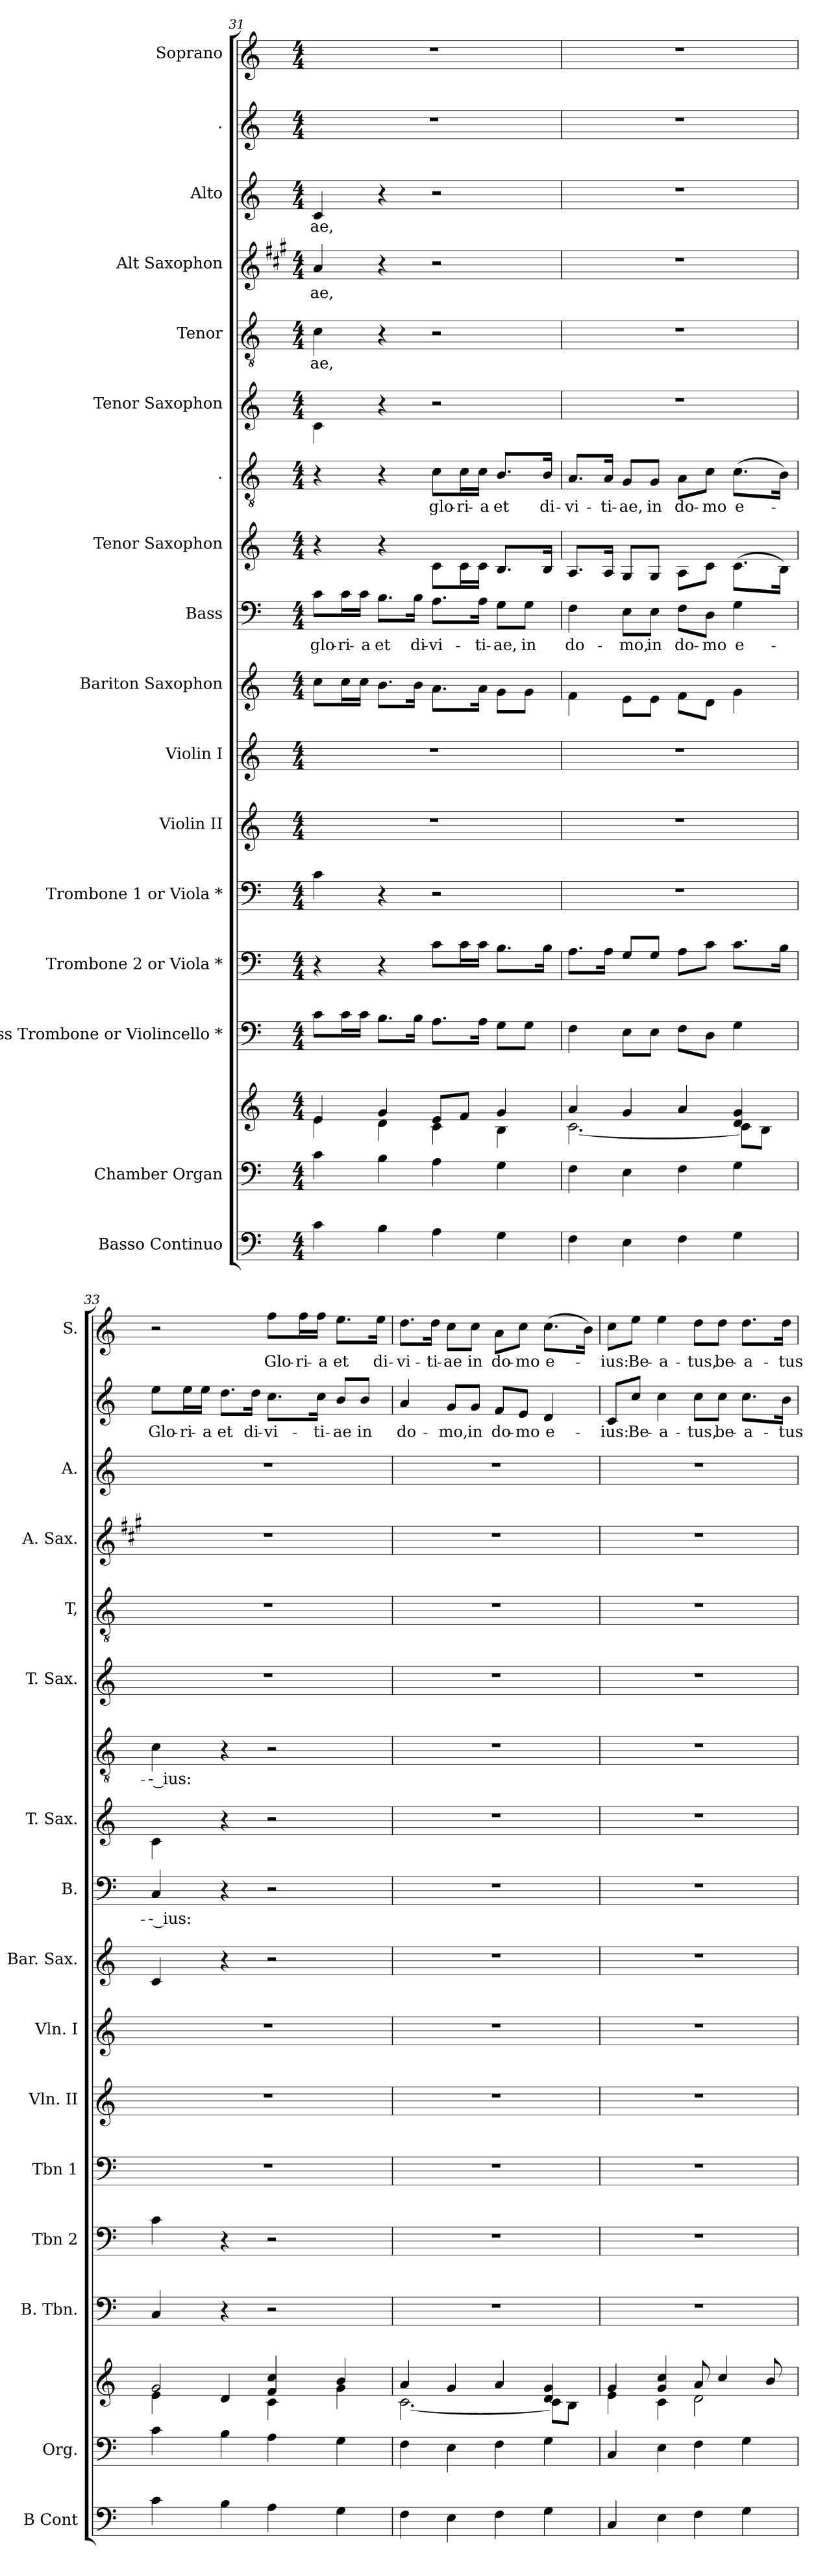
**kern	**kern	**kern	**kern	**kern	**kern	**kern	**kern	**kern	**kern	**text	**kern	**kern	**text	**kern	**kern	**text	**kern	**text	**kern	**text	**kern	**text	**kern	**text
*part17	*part16	*part16	*part15	*part14	*part13	*part12	*part11	*part10	*part9	*part9	*part8	*part7	*part7	*part6	*part5	*part5	*part4	*part4	*part3	*part3	*part2	*part2	*part1	*part1
*staff18	*staff17	*staff16	*staff15	*staff14	*staff13	*staff12	*staff11	*staff10	*staff9	*staff9	*staff8	*staff7	*staff7	*staff6	*staff5	*staff5	*staff4	*staff4	*staff3	*staff3	*staff2	*staff2	*staff1	*staff1
*I"Basso  Continuo	*I"Chamber  Organ	*	*I"Bass Trombone or Violincello *	*I"Trombone 2 or Viola *	*I"Trombone 1 or Viola *	*I"Violin II	*I"Violin I	*I"Bariton Saxophon	*I"Bass	*	*I"Tenor Saxophon	*I".	*	*I"Tenor Saxophon	*I"Tenor	*	*I"Alt Saxophon	*	*I"Alto	*	*I".	*	*I"Soprano	*
*I'B Cont	*I'Org.	*	*I'B. Tbn.	*I'Tbn 2	*I'Tbn 1	*I'Vln. II	*I'Vln. I	*I'Bar. Sax.	*I'B.	*	*I'T. Sax.	*	*	*I'T. Sax.	*I'T,	*	*I'A. Sax.	*	*I'A.	*	*	*	*I'S.	*
*clefF4	*clefF4	*clefG2	*clefF4	*clefF4	*clefF4	*clefG2	*clefG2	*clefG2	*clefF4	*	*clefG2	*clefGv2	*	*clefG2	*clefGv2	*	*clefG2	*	*clefG2	*	*clefG2	*	*clefG2	*
*ITrd7c12	*	*	*	*	*	*	*	*ITrd12c21	*	*	*ITrd8c14	*ITrd7c12	*	*ITrd8c14	*ITrd7c12	*	*ITrd5c9	*	*	*	*	*	*	*
*k[]	*k[]	*k[]	*k[]	*k[]	*k[]	*k[]	*k[]	*k[]	*k[]	*	*k[]	*k[]	*	*k[]	*k[]	*	*k[]	*	*k[]	*	*k[]	*	*k[]	*
*M4/4	*M4/4	*M4/4	*M4/4	*M4/4	*M4/4	*M4/4	*M4/4	*M4/4	*M4/4	*	*M4/4	*M4/4	*	*M4/4	*M4/4	*	*M4/4	*	*M4/4	*	*M4/4	*	*M4/4	*
=31	=31	=31	=31	=31	=31	=31	=31	=31	=31	=31	=31	=31	=31	=31	=31	=31	=31	=31	=31	=31	=31	=31	=31	=31
*	*	*^	*	*	*	*	*	*	*	*	*	*	*	*	*	*	*	*	*	*	*	*	*	*
!	!	!	!	!	!	!	!	!	!	!	!LO:LY:b	!	!	!	!	!	!LO:LY:b	!	!LO:LY:b	!	!LO:LY:b	!	!	!	!
4C\	4c\	4e/	4e\	8c\L	4r	4c\	1r	1r	8c\L	8c\L	glo-	4r	4r	.	4C\	4C\	-ae,	4c/	-ae,	4c/	-ae,	1r	.	1r	.
!	!	!	!	!	!	!	!	!	!	!	!LO:LY:b	!	!	!	!	!	!	!	!	!	!	!	!	!	!
.	.	.	.	16c\L	.	.	.	.	16c\L	16c\L	-ri-	.	.	.	.	.	.	.	.	.	.	.	.	.	.
!	!	!	!	!	!	!	!	!	!	!	!LO:LY:b	!	!	!	!	!	!	!	!	!	!	!	!	!	!
.	.	.	.	16c\JJ	.	.	.	.	16c\JJ	16c\JJ	-a	.	.	.	.	.	.	.	.	.	.	.	.	.	.
!	!	!	!	!	!	!	!	!	!	!	!LO:LY:b	!	!	!	!	!	!	!	!	!	!	!	!	!	!
4BB\	4B\	4g/	4d\	8.B\L	4r	4r	.	.	8.B\L	8.B\L	et	4r	4r	.	4r	4r	.	4r	.	4r	.	.	.	.	.
!	!	!	!	!	!	!	!	!	!	!	!LO:LY:b	!	!	!	!	!	!	!	!	!	!	!	!	!	!
.	.	.	.	16B\Jk	.	.	.	.	16B\Jk	16B\Jk	di-	.	.	.	.	.	.	.	.	.	.	.	.	.	.
!	!	!	!	!	!	!	!	!	!	!	!LO:LY:b	!	!	!LO:LY:b	!	!	!	!	!	!	!	!	!	!	!
4AA\	4A\	8e/L	4c\	8.A\L	8c\L	2r	.	.	8.A\L	8.A\L	-vi-	8C\L	8C\L	glo-	2r	2r	.	2r	.	2r	.	.	.	.	.
!	!	!	!	!	!	!	!	!	!	!	!	!	!	!LO:LY:b	!	!	!	!	!	!	!	!	!	!	!
.	.	8f/J	.	.	16c\L	.	.	.	.	.	.	16C\L	16C\L	-ri-	.	.	.	.	.	.	.	.	.	.	.
!	!	!	!	!	!	!	!	!	!	!	!LO:LY:b	!	!	!LO:LY:b	!	!	!	!	!	!	!	!	!	!	!
.	.	.	.	16A\Jk	16c\JJ	.	.	.	16A\Jk	16A\Jk	-ti-	16C\JJ	16C\JJ	-a	.	.	.	.	.	.	.	.	.	.	.
!	!	!	!	!	!	!	!	!	!	!	!LO:LY:b	!	!	!LO:LY:b	!	!	!	!	!	!	!	!	!	!	!
4GG\	4G\	4g/	4B\	8G\L	8.B\L	.	.	.	8G\L	8G\L	-ae,	8.BB/L	8.BB/L	et	.	.	.	.	.	.	.	.	.	.	.
!	!	!	!	!	!	!	!	!	!	!	!LO:LY:b	!	!	!	!	!	!	!	!	!	!	!	!	!	!
.	.	.	.	8G\J	.	.	.	.	8G\J	8G\J	in	.	.	.	.	.	.	.	.	.	.	.	.	.	.
!	!	!	!	!	!	!	!	!	!	!	!	!	!	!LO:LY:b	!	!	!	!	!	!	!	!	!	!	!
.	.	.	.	.	16B\Jk	.	.	.	.	.	.	16BB/Jk	16BB/Jk	di-	.	.	.	.	.	.	.	.	.	.	.
=32	=32	=32	=32	=32	=32	=32	=32	=32	=32	=32	=32	=32	=32	=32	=32	=32	=32	=32	=32	=32	=32	=32	=32	=32	=32
!	!	!	!	!	!	!	!	!	!	!	!LO:LY:b	!	!	!LO:LY:b	!	!	!	!	!	!	!	!	!	!	!
4FF\	4F\	4a/	[2.c\	4F\	8.A\L	1r	1r	1r	4F\	4F\	do-	8.AA/L	8.AA/L	-vi-	1r	1r	.	1r	.	1r	.	1r	.	1r	.
!	!	!	!	!	!	!	!	!	!	!	!	!	!	!LO:LY:b	!	!	!	!	!	!	!	!	!	!	!
.	.	.	.	.	16A\Jk	.	.	.	.	.	.	16AA/Jk	16AA/Jk	-ti-	.	.	.	.	.	.	.	.	.	.	.
!	!	!	!	!	!	!	!	!	!	!	!LO:LY:b	!	!	!LO:LY:b	!	!	!	!	!	!	!	!	!	!	!
4EE\	4E\	4g/	.	8E\L	8G/L	.	.	.	8E\L	8E\L	-mo,	8GG/L	8GG/L	-ae,	.	.	.	.	.	.	.	.	.	.	.
!	!	!	!	!	!	!	!	!	!	!	!LO:LY:b	!	!	!LO:LY:b	!	!	!	!	!	!	!	!	!	!	!
.	.	.	.	8E\J	8G/J	.	.	.	8E\J	8E\J	in	8GG/J	8GG/J	in	.	.	.	.	.	.	.	.	.	.	.
!	!	!	!	!	!	!	!	!	!	!	!LO:LY:b	!	!	!LO:LY:b	!	!	!	!	!	!	!	!	!	!	!
4FF\	4F\	4a/	.	8F\L	8A\L	.	.	.	8F\L	8F\L	do-	8AA\L	8AA\L	do-	.	.	.	.	.	.	.	.	.	.	.
!	!	!	!	!	!	!	!	!	!	!	!LO:LY:b	!	!	!LO:LY:b	!	!	!	!	!	!	!	!	!	!	!
.	.	.	.	8D\J	8c\J	.	.	.	8D\J	8D\J	-mo	8C\J	8C\J	-mo	.	.	.	.	.	.	.	.	.	.	.
!	!	!	!	!	!	!	!	!	!	!	!LO:LY:b	!	!	!LO:LY:b	!	!	!	!	!	!	!	!	!	!	!
4GG\	4G\	4d/ 4g/	8c\L]	4G\	8.c\L	.	.	.	4G\	4G\	e-	(8.C\L	(8.C\L	e-	.	.	.	.	.	.	.	.	.	.	.
.	.	.	8B\J	.	.	.	.	.	.	.	.	.	.	.	.	.	.	.	.	.	.	.	.	.	.
.	.	.	.	.	16B\Jk	.	.	.	.	.	.	16BB\Jk)	16BB\Jk)	.	.	.	.	.	.	.	.	.	.	.	.
!!LO:PB:g=z
=33	=33	=33	=33	=33	=33	=33	=33	=33	=33	=33	=33	=33	=33	=33	=33	=33	=33	=33	=33	=33	=33	=33	=33	=33	=33
!	!	!	!	!	!	!	!	!	!	!	!LO:LY:b	!	!	!LO:LY:b	!	!	!	!	!	!	!	!	!LO:LY:b	!	!
4C\	4c\	2g/	4e\	4C/	4c\	1r	1r	1r	4C/	4C/	-- ius:	4C\	4C\	-- ius:	1r	1r	.	1r	.	1r	.	8ee\L	Glo-	2r	.
!	!	!	!	!	!	!	!	!	!	!	!	!	!	!	!	!	!	!	!	!	!	!	!LO:LY:b	!	!
.	.	.	.	.	.	.	.	.	.	.	.	.	.	.	.	.	.	.	.	.	.	16ee\L	-ri-	.	.
!	!	!	!	!	!	!	!	!	!	!	!	!	!	!	!	!	!	!	!	!	!	!	!LO:LY:b	!	!
.	.	.	.	.	.	.	.	.	.	.	.	.	.	.	.	.	.	.	.	.	.	16ee\JJ	-a	.	.
!	!	!	!	!	!	!	!	!	!	!	!	!	!	!	!	!	!	!	!	!	!	!	!LO:LY:b	!	!
4BB\	4B\	.	4d/	4r	4r	.	.	.	4r	4r	.	4r	4r	.	.	.	.	.	.	.	.	8.dd\L	et	.	.
!	!	!	!	!	!	!	!	!	!	!	!	!	!	!	!	!	!	!	!	!	!	!	!LO:LY:b	!	!
.	.	.	.	.	.	.	.	.	.	.	.	.	.	.	.	.	.	.	.	.	.	16dd\Jk	di-	.	.
!	!	!	!	!	!	!	!	!	!	!	!	!	!	!	!	!	!	!	!	!	!	!	!LO:LY:b	!	!LO:LY:b
4AA\	4A\	4f/ 4cc/	4c\	2r	2r	.	.	.	2r	2r	.	2r	2r	.	.	.	.	.	.	.	.	8.cc\L	-vi-	8ff\L	Glo-
!	!	!	!	!	!	!	!	!	!	!	!	!	!	!	!	!	!	!	!	!	!	!	!	!	!LO:LY:b
.	.	.	.	.	.	.	.	.	.	.	.	.	.	.	.	.	.	.	.	.	.	.	.	16ff\L	-ri-
!	!	!	!	!	!	!	!	!	!	!	!	!	!	!	!	!	!	!	!	!	!	!	!LO:LY:b	!	!LO:LY:b
.	.	.	.	.	.	.	.	.	.	.	.	.	.	.	.	.	.	.	.	.	.	16cc\Jk	-ti-	16ff\JJ	-a
!	!	!	!	!	!	!	!	!	!	!	!	!	!	!	!	!	!	!	!	!	!	!	!LO:LY:b	!	!LO:LY:b
4GG\	4G\	4b/	4g\	.	.	.	.	.	.	.	.	.	.	.	.	.	.	.	.	.	.	8b/L	-ae	8.ee\L	et
!	!	!	!	!	!	!	!	!	!	!	!	!	!	!	!	!	!	!	!	!	!	!	!LO:LY:b	!	!
.	.	.	.	.	.	.	.	.	.	.	.	.	.	.	.	.	.	.	.	.	.	8b/J	in	.	.
!	!	!	!	!	!	!	!	!	!	!	!	!	!	!	!	!	!	!	!	!	!	!	!	!	!LO:LY:b
.	.	.	.	.	.	.	.	.	.	.	.	.	.	.	.	.	.	.	.	.	.	.	.	16ee\Jk	di-
=34	=34	=34	=34	=34	=34	=34	=34	=34	=34	=34	=34	=34	=34	=34	=34	=34	=34	=34	=34	=34	=34	=34	=34	=34	=34
!	!	!	!	!	!	!	!	!	!	!	!	!	!	!	!	!	!	!	!	!	!	!	!LO:LY:b	!	!LO:LY:b
4FF\	4F\	4a/	[2.c\	1r	1r	1r	1r	1r	1r	1r	.	1r	1r	.	1r	1r	.	1r	.	1r	.	4a/	do-	8.dd\L	-vi-
!	!	!	!	!	!	!	!	!	!	!	!	!	!	!	!	!	!	!	!	!	!	!	!	!	!LO:LY:b
.	.	.	.	.	.	.	.	.	.	.	.	.	.	.	.	.	.	.	.	.	.	.	.	16dd\Jk	-ti-
!	!	!	!	!	!	!	!	!	!	!	!	!	!	!	!	!	!	!	!	!	!	!	!LO:LY:b	!	!LO:LY:b
4EE\	4E\	4g/	.	.	.	.	.	.	.	.	.	.	.	.	.	.	.	.	.	.	.	8g/L	-mo,	8cc\L	-ae
!	!	!	!	!	!	!	!	!	!	!	!	!	!	!	!	!	!	!	!	!	!	!	!LO:LY:b	!	!LO:LY:b
.	.	.	.	.	.	.	.	.	.	.	.	.	.	.	.	.	.	.	.	.	.	8g/J	in	8cc\J	in
!	!	!	!	!	!	!	!	!	!	!	!	!	!	!	!	!	!	!	!	!	!	!	!LO:LY:b	!	!LO:LY:b
4FF\	4F\	4a/	.	.	.	.	.	.	.	.	.	.	.	.	.	.	.	.	.	.	.	8f/L	do-	8a\L	do-
!	!	!	!	!	!	!	!	!	!	!	!	!	!	!	!	!	!	!	!	!	!	!	!LO:LY:b	!	!LO:LY:b
.	.	.	.	.	.	.	.	.	.	.	.	.	.	.	.	.	.	.	.	.	.	8e/J	-mo	8cc\J	-mo
!	!	!	!	!	!	!	!	!	!	!	!	!	!	!	!	!	!	!	!	!	!	!	!LO:LY:b	!	!LO:LY:b
4GG\	4G\	4d/ 4g/	8c\L]	.	.	.	.	.	.	.	.	.	.	.	.	.	.	.	.	.	.	4d/	e-	(8.cc\L	e-
.	.	.	8B\J	.	.	.	.	.	.	.	.	.	.	.	.	.	.	.	.	.	.	.	.	.	.
.	.	.	.	.	.	.	.	.	.	.	.	.	.	.	.	.	.	.	.	.	.	.	.	16b\Jk)	.
=35	=35	=35	=35	=35	=35	=35	=35	=35	=35	=35	=35	=35	=35	=35	=35	=35	=35	=35	=35	=35	=35	=35	=35	=35	=35
!	!	!	!	!	!	!	!	!	!	!	!	!	!	!	!	!	!	!	!	!	!	!	!LO:LY:b	!	!LO:LY:b
4CC/	4C/	4g/	4e\	1r	1r	1r	1r	1r	1r	1r	.	1r	1r	.	1r	1r	.	1r	.	1r	.	8c/L	-ius:	8cc\L	-ius:
!	!	!	!	!	!	!	!	!	!	!	!	!	!	!	!	!	!	!	!	!	!	!	!LO:LY:b	!	!LO:LY:b
.	.	.	.	.	.	.	.	.	.	.	.	.	.	.	.	.	.	.	.	.	.	8cc/J	Be-	8ee\J	Be-
!	!	!	!	!	!	!	!	!	!	!	!	!	!	!	!	!	!	!	!	!	!	!	!LO:LY:b	!	!LO:LY:b
4EE\	4E\	4g/ 4cc/	4c\	.	.	.	.	.	.	.	.	.	.	.	.	.	.	.	.	.	.	4cc\	-a-	4ee\	-a-
!	!	!	!	!	!	!	!	!	!	!	!	!	!	!	!	!	!	!	!	!	!	!	!LO:LY:b	!	!LO:LY:b
4FF\	4F\	8a/	2d\	.	.	.	.	.	.	.	.	.	.	.	.	.	.	.	.	.	.	8cc\L	-tus,	8dd\L	-tus,
!	!	!	!	!	!	!	!	!	!	!	!	!	!	!	!	!	!	!	!	!	!	!	!LO:LY:b	!	!LO:LY:b
.	.	4cc/	.	.	.	.	.	.	.	.	.	.	.	.	.	.	.	.	.	.	.	8cc\J	be-	8dd\J	be-
!	!	!	!	!	!	!	!	!	!	!	!	!	!	!	!	!	!	!	!	!	!	!	!LO:LY:b	!	!LO:LY:b
4GG\	4G\	.	.	.	.	.	.	.	.	.	.	.	.	.	.	.	.	.	.	.	.	8.cc\L	-a-	8.dd\L	-a-
.	.	8b/	.	.	.	.	.	.	.	.	.	.	.	.	.	.	.	.	.	.	.	.	.	.	.
!	!	!	!	!	!	!	!	!	!	!	!	!	!	!	!	!	!	!	!	!	!	!	!LO:LY:b	!	!LO:LY:b
.	.	.	.	.	.	.	.	.	.	.	.	.	.	.	.	.	.	.	.	.	.	16b\Jk	-tus	16dd\Jk	-tus
*	*	*v	*v	*	*	*	*	*	*	*	*	*	*	*	*	*	*	*	*	*	*	*	*	*	*
=	=	=	=	=	=	=	=	=	=	=	=	=	=	=	=	=	=	=	=	=	=	=	=	=
*-	*-	*-	*-	*-	*-	*-	*-	*-	*-	*-	*-	*-	*-	*-	*-	*-	*-	*-	*-	*-	*-	*-	*-	*-
